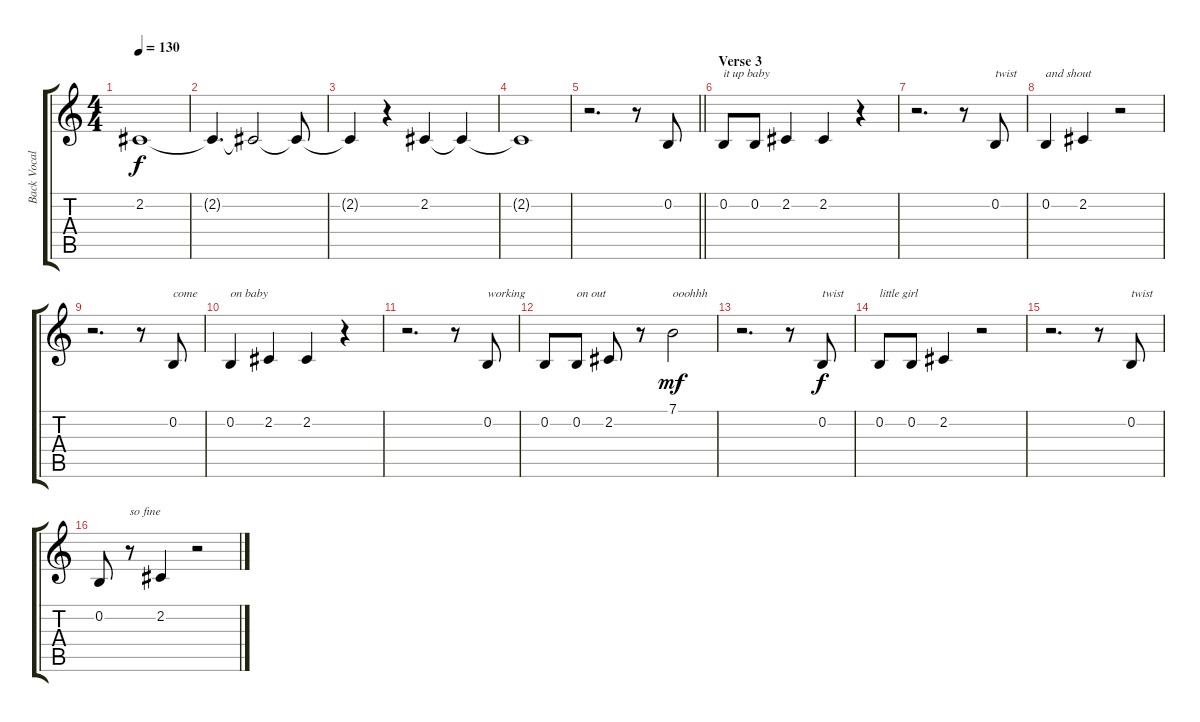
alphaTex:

\track ("Back Vocal 1" "Back Vocal") {instrument baritonesax}
\staff {score tabs}
\tuning (E4 B3 G3 D3 A2 E2) {hide}
\ts (4 4)
\tempo 130
\clef g2
\ks c
2.2{t}.1{dy f} |
2.2{t}.4{d} 2.2{t}.2{volume 12} 2.2{t}.8 |
2.2{t}.4 r.4 2.2.4{volume 16} 2.2{t}.4 |
2.2{t}.1 |
\barLineRight lightlight
r.2{d} r.8 0.2.8{volume 10} |
\section ("" "Verse 3")
0.2.8{txt "it up baby"} 0.2.8 2.2.4 2.2.4 r.4 |
r.2{d} r.8 0.2.8{txt "twist"} |
0.2.4{txt "and shout"} 2.2.4 r.2 |
r.2{d} r.8 0.2.8{txt "come"} |
0.2.4{txt "on baby"} 2.2.4 2.2.4 r.4 |
r.2{d} r.8 0.2.8{txt "working"} |
0.2.8 0.2.8{txt "on out"} 2.2.8 r.8 7.1.2{txt "ooohhh" dy mf} |
r.2{d} r.8 0.2.8{txt "twist" dy f} |
0.2.8{txt "little girl"} 0.2.8 2.2.4 r.2 |
r.2{d} r.8 0.2.8{txt "twist"} |
0.2.8 r.8{txt "so fine"} 2.2.4 r.2
